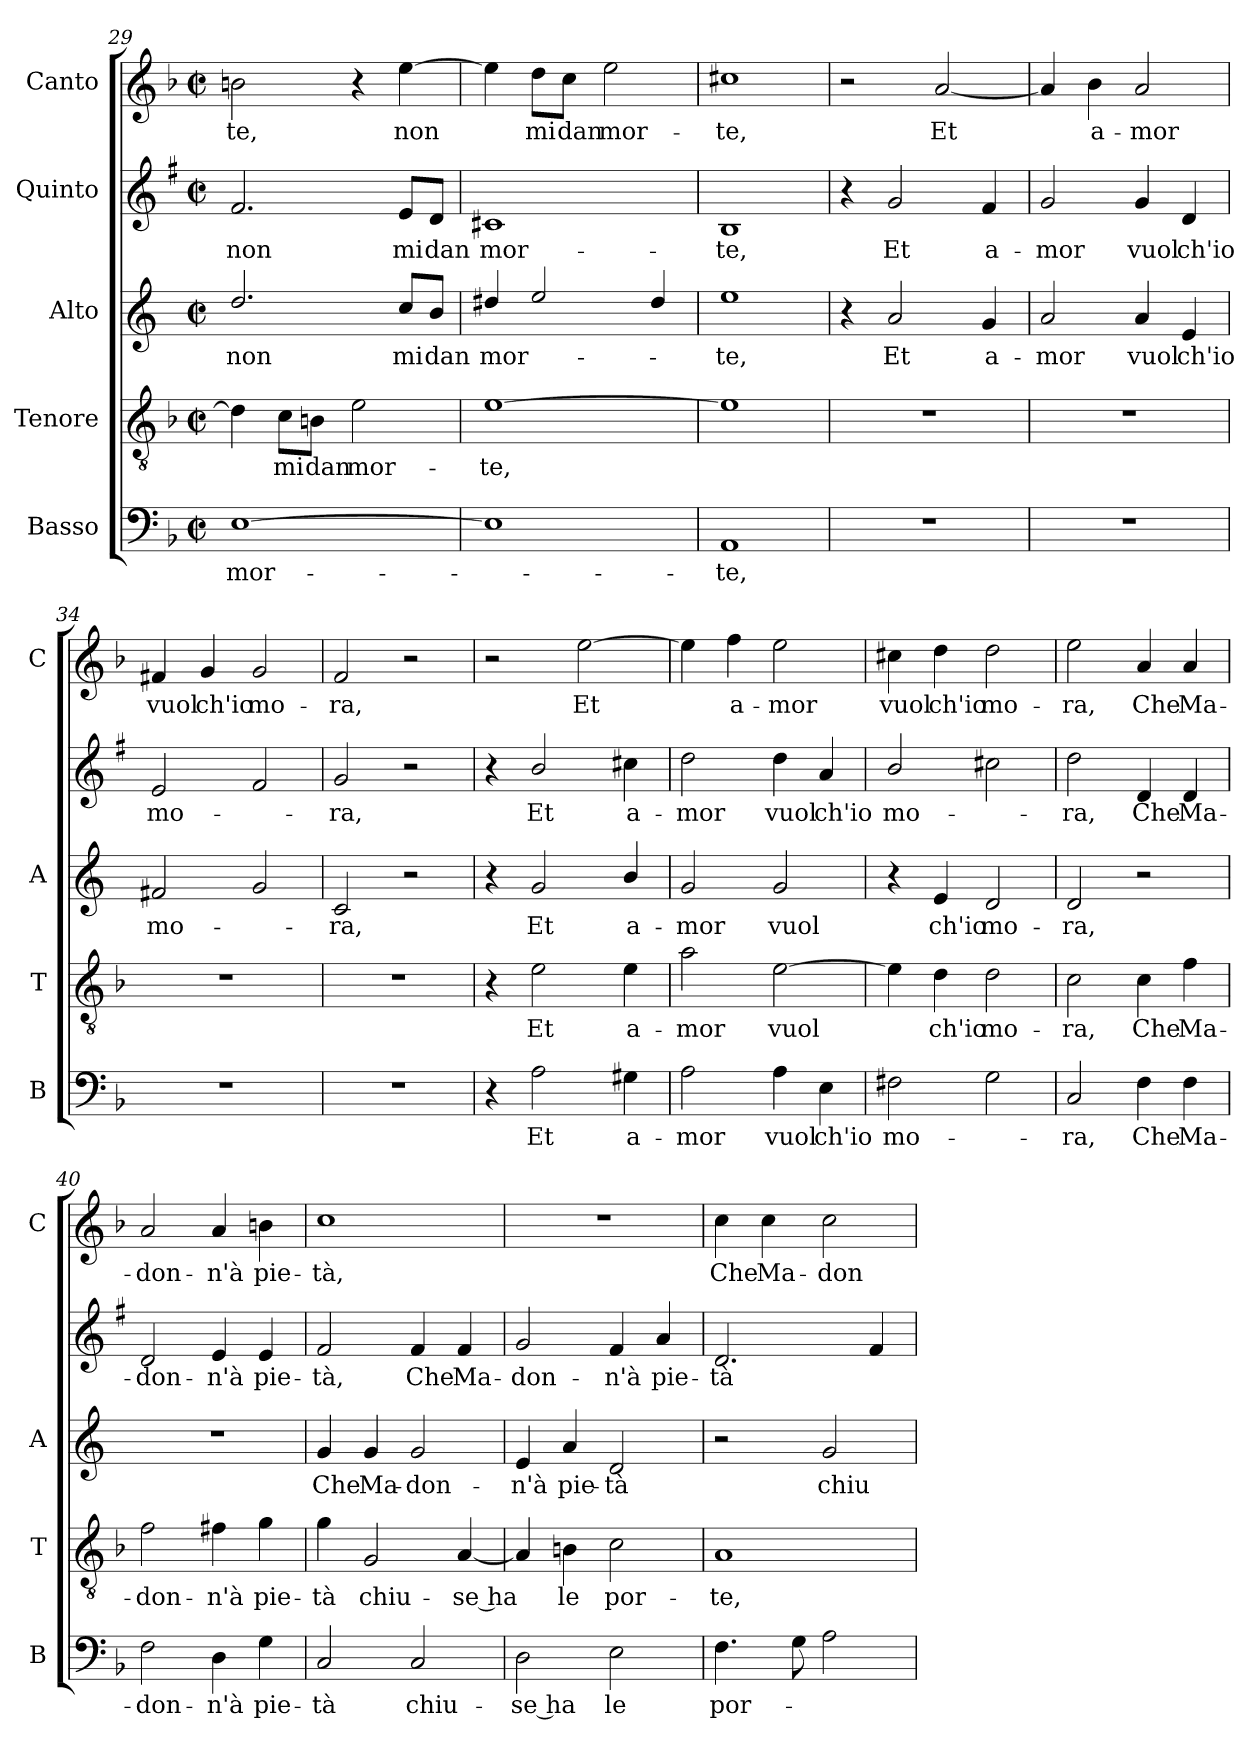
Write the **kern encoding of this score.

**kern	**text	**kern	**text	**kern	**text	**kern	**text	**kern	**text
*part5	*part5	*part4	*part4	*part3	*part3	*part2	*part2	*part1	*part1
*staff5	*staff5	*staff4	*staff4	*staff3	*staff3	*staff2	*staff2	*staff1	*staff1
*I"Basso	*	*I"Tenore	*	*I"Alto	*	*I"Quinto	*	*I"Canto	*
*I'B	*	*I'T	*	*I'A	*	*	*	*I'C	*
*clefF4	*	*clefGv2	*	*clefG2	*	*clefG2	*	*clefG2	*
*	*	*	*	*ITrd4c7	*	*ITrd1c2	*	*	*
*k[b-]	*	*k[b-]	*	*k[b-]	*	*k[b-]	*	*k[b-]	*
*F:	*	*F:	*	*F:	*	*F:	*	*F:	*
*M2/2	*	*M2/2	*	*M2/2	*	*M2/2	*	*M2/2	*
*met(c|)	*	*met(c|)	*	*met(c|)	*	*met(c|)	*	*met(c|)	*
=29	=29	=29	=29	=29	=29	=29	=29	=29	=29
!	!LO:LY:b	!	!	!	!LO:LY:b	!	!LO:LY:b	!	!LO:LY:b
[1E	mor-	4d\]	.	2.g/	non	2.e/	non	2bn\	-te,
!	!	!	!LO:LY:b	!	!	!	!	!	!
.	.	8c\L	mi	.	.	.	.	.	.
!	!	!	!LO:LY:b	!	!	!	!	!	!
.	.	8Bn\J	dan	.	.	.	.	.	.
!	!	!	!LO:LY:b	!	!	!	!	!	!
.	.	2e\	mor-	.	.	.	.	4r	.
!	!	!	!	!	!LO:LY:b	!	!LO:LY:b	!	!LO:LY:b
.	.	.	.	8f/L	mi	8d/L	mi	[4ee\	non
!	!	!	!	!	!LO:LY:b	!	!LO:LY:b	!	!
.	.	.	.	8e/J	dan	8c/J	dan	.	.
!!LO:LB:g=z
=30	=30	=30	=30	=30	=30	=30	=30	=30	=30
!	!	!	!LO:LY:b	!	!LO:LY:b	!	!LO:LY:b	!	!
1E]	.	[1e	-te,	4g#X/	mor-	1Bn	mor-	4ee\]	.
!	!	!	!	!	!	!	!	!	!LO:LY:b
.	.	.	.	2a/	.	.	.	8dd\L	mi
!	!	!	!	!	!	!	!	!	!LO:LY:b
.	.	.	.	.	.	.	.	8cc\J	dan
!	!	!	!	!	!	!	!	!	!LO:LY:b
.	.	.	.	.	.	.	.	2ee\	mor-
.	.	.	.	4g#/	.	.	.	.	.
=31	=31	=31	=31	=31	=31	=31	=31	=31	=31
!	!LO:LY:b	!	!	!	!LO:LY:b	!	!LO:LY:b	!	!LO:LY:b
1AA	-te,	1e]	.	1a	-te,	1A	-te,	1cc#X	-te,
=32	=32	=32	=32	=32	=32	=32	=32	=32	=32
1r	.	1r	.	4r	.	4r	.	2r	.
!	!	!	!	!	!LO:LY:b	!	!LO:LY:b	!	!
.	.	.	.	2d/	Et	2f/	Et	.	.
!	!	!	!	!	!	!	!	!	!LO:LY:b
.	.	.	.	.	.	.	.	[2a/	Et
!	!	!	!	!	!LO:LY:b	!	!LO:LY:b	!	!
.	.	.	.	4c/	a-	4e/	a-	.	.
=33	=33	=33	=33	=33	=33	=33	=33	=33	=33
!	!	!	!	!	!LO:LY:b	!	!LO:LY:b	!	!
1r	.	1r	.	2d/	-mor	2f/	-mor	4a/]	.
!	!	!	!	!	!	!	!	!	!LO:LY:b
.	.	.	.	.	.	.	.	4b-\	a-
!	!	!	!	!	!LO:LY:b	!	!LO:LY:b	!	!LO:LY:b
.	.	.	.	4d/	vuol	4f/	vuol	2a/	-mor
!	!	!	!	!	!LO:LY:b	!	!LO:LY:b	!	!
.	.	.	.	4A/	ch'io	4c/	ch'io	.	.
=34	=34	=34	=34	=34	=34	=34	=34	=34	=34
!	!	!	!	!	!LO:LY:b	!	!LO:LY:b	!	!LO:LY:b
1r	.	1r	.	2Bn/	mo-	2d/	mo-	4f#X/	vuol
!	!	!	!	!	!	!	!	!	!LO:LY:b
.	.	.	.	.	.	.	.	4g/	ch'io
!	!	!	!	!	!	!	!	!	!LO:LY:b
.	.	.	.	2c/	.	2e/	.	2g/	mo-
=35	=35	=35	=35	=35	=35	=35	=35	=35	=35
!	!	!	!	!	!LO:LY:b	!	!LO:LY:b	!	!LO:LY:b
1r	.	1r	.	2F/	-ra,	2f/	-ra,	2f/	-ra,
.	.	.	.	2r	.	2r	.	2r	.
=36	=36	=36	=36	=36	=36	=36	=36	=36	=36
4r	.	4r	.	4r	.	4r	.	2r	.
!	!LO:LY:b	!	!LO:LY:b	!	!LO:LY:b	!	!LO:LY:b	!	!
2A\	Et	2e\	Et	2c/	Et	2a/	Et	.	.
!	!	!	!	!	!	!	!	!	!LO:LY:b
.	.	.	.	.	.	.	.	[2ee\	Et
!	!LO:LY:b	!	!LO:LY:b	!	!LO:LY:b	!	!LO:LY:b	!	!
4G#X\	a-	4e\	a-	4e/	a-	4bn\	a-	.	.
=37	=37	=37	=37	=37	=37	=37	=37	=37	=37
!	!LO:LY:b	!	!LO:LY:b	!	!LO:LY:b	!	!LO:LY:b	!	!
2A\	-mor	2a\	-mor	2c/	-mor	2cc\	-mor	4ee\]	.
!	!	!	!	!	!	!	!	!	!LO:LY:b
.	.	.	.	.	.	.	.	4ff\	a-
!	!LO:LY:b	!	!LO:LY:b	!	!LO:LY:b	!	!LO:LY:b	!	!LO:LY:b
4A\	vuol	[2e\	vuol	2c/	vuol	4cc\	vuol	2ee\	-mor
!	!LO:LY:b	!	!	!	!	!	!LO:LY:b	!	!
4E\	ch'io	.	.	.	.	4g/	ch'io	.	.
!!LO:LB:g=z
=38	=38	=38	=38	=38	=38	=38	=38	=38	=38
!	!LO:LY:b	!	!	!	!	!	!LO:LY:b	!	!LO:LY:b
2F#X\	mo-	4e\]	.	4r	.	2a/	mo-	4cc#X\	vuol
!	!	!	!LO:LY:b	!	!LO:LY:b	!	!	!	!LO:LY:b
.	.	4d\	ch'io	4A/	ch'io	.	.	4dd\	ch'io
!	!	!	!LO:LY:b	!	!LO:LY:b	!	!	!	!LO:LY:b
2G\	.	2d\	mo-	2G/	mo-	2bn\	.	2dd\	mo-
=39	=39	=39	=39	=39	=39	=39	=39	=39	=39
!	!LO:LY:b	!	!LO:LY:b	!	!LO:LY:b	!	!LO:LY:b	!	!LO:LY:b
2C/	-ra,	2c\	-ra,	2G/	-ra,	2cc\	-ra,	2ee\	-ra,
!	!LO:LY:b	!	!LO:LY:b	!	!	!	!LO:LY:b	!	!LO:LY:b
4F\	Che	4c\	Che	2r	.	4c/	Che	4a/	Che
!	!LO:LY:b	!	!LO:LY:b	!	!	!	!LO:LY:b	!	!LO:LY:b
4F\	Ma-	4f\	Ma-	.	.	4c/	Ma-	4a/	Ma-
=40	=40	=40	=40	=40	=40	=40	=40	=40	=40
!	!LO:LY:b	!	!LO:LY:b	!	!	!	!LO:LY:b	!	!LO:LY:b
2F\	-don-	2f\	-don-	1r	.	2c/	-don-	2a/	-don-
!	!LO:LY:b	!	!LO:LY:b	!	!	!	!LO:LY:b	!	!LO:LY:b
4D\	-n'à	4f#X\	-n'à	.	.	4d/	-n'à	4a/	-n'à
!	!LO:LY:b	!	!LO:LY:b	!	!	!	!LO:LY:b	!	!LO:LY:b
4G\	pie-	4g\	pie-	.	.	4d/	pie-	4bn\	pie-
=41	=41	=41	=41	=41	=41	=41	=41	=41	=41
!	!LO:LY:b	!	!LO:LY:b	!	!LO:LY:b	!	!LO:LY:b	!	!LO:LY:b
2C/	-tà	4g\	-tà	4c/	Che	2e/	-tà,	1cc	-tà,
!	!	!	!LO:LY:b	!	!LO:LY:b	!	!	!	!
.	.	2G/	chiu-	4c/	Ma-	.	.	.	.
!	!LO:LY:b	!	!	!	!LO:LY:b	!	!LO:LY:b	!	!
2C/	chiu-	.	.	2c/	-don-	4e/	Che	.	.
!	!	!	!LO:LY:b	!	!	!	!LO:LY:b	!	!
.	.	[4A/	-se ha	.	.	4e/	Ma-	.	.
=42	=42	=42	=42	=42	=42	=42	=42	=42	=42
!	!LO:LY:b	!	!	!	!LO:LY:b	!	!LO:LY:b	!	!
2D\	-se ha	4A/]	.	4A/	-n'à	2f/	-don-	1r	.
!	!	!	!LO:LY:b	!	!LO:LY:b	!	!	!	!
.	.	4Bn\	le	4d/	pie-	.	.	.	.
!	!LO:LY:b	!	!LO:LY:b	!	!LO:LY:b	!	!LO:LY:b	!	!
2E\	le	2c\	por-	2G/	-tà	4e/	-n'à	.	.
!	!	!	!	!	!	!	!LO:LY:b	!	!
.	.	.	.	.	.	4g/	pie-	.	.
=43	=43	=43	=43	=43	=43	=43	=43	=43	=43
!	!LO:LY:b	!	!LO:LY:b	!	!	!	!LO:LY:b	!	!LO:LY:b
4.F\	por-	1A	-te,	2r	.	2.c/	-tà	4cc\	Che
!	!	!	!	!	!	!	!	!	!LO:LY:b
.	.	.	.	.	.	.	.	4cc\	Ma-
8G\	.	.	.	.	.	.	.	.	.
!	!	!	!	!	!LO:LY:b	!	!	!	!LO:LY:b
2A\	.	.	.	2c/	chiu-	.	.	2cc\	-don-
.	.	.	.	.	.	4e/	.	.	.
=	=	=	=	=	=	=	=	=	=
*-	*-	*-	*-	*-	*-	*-	*-	*-	*-
